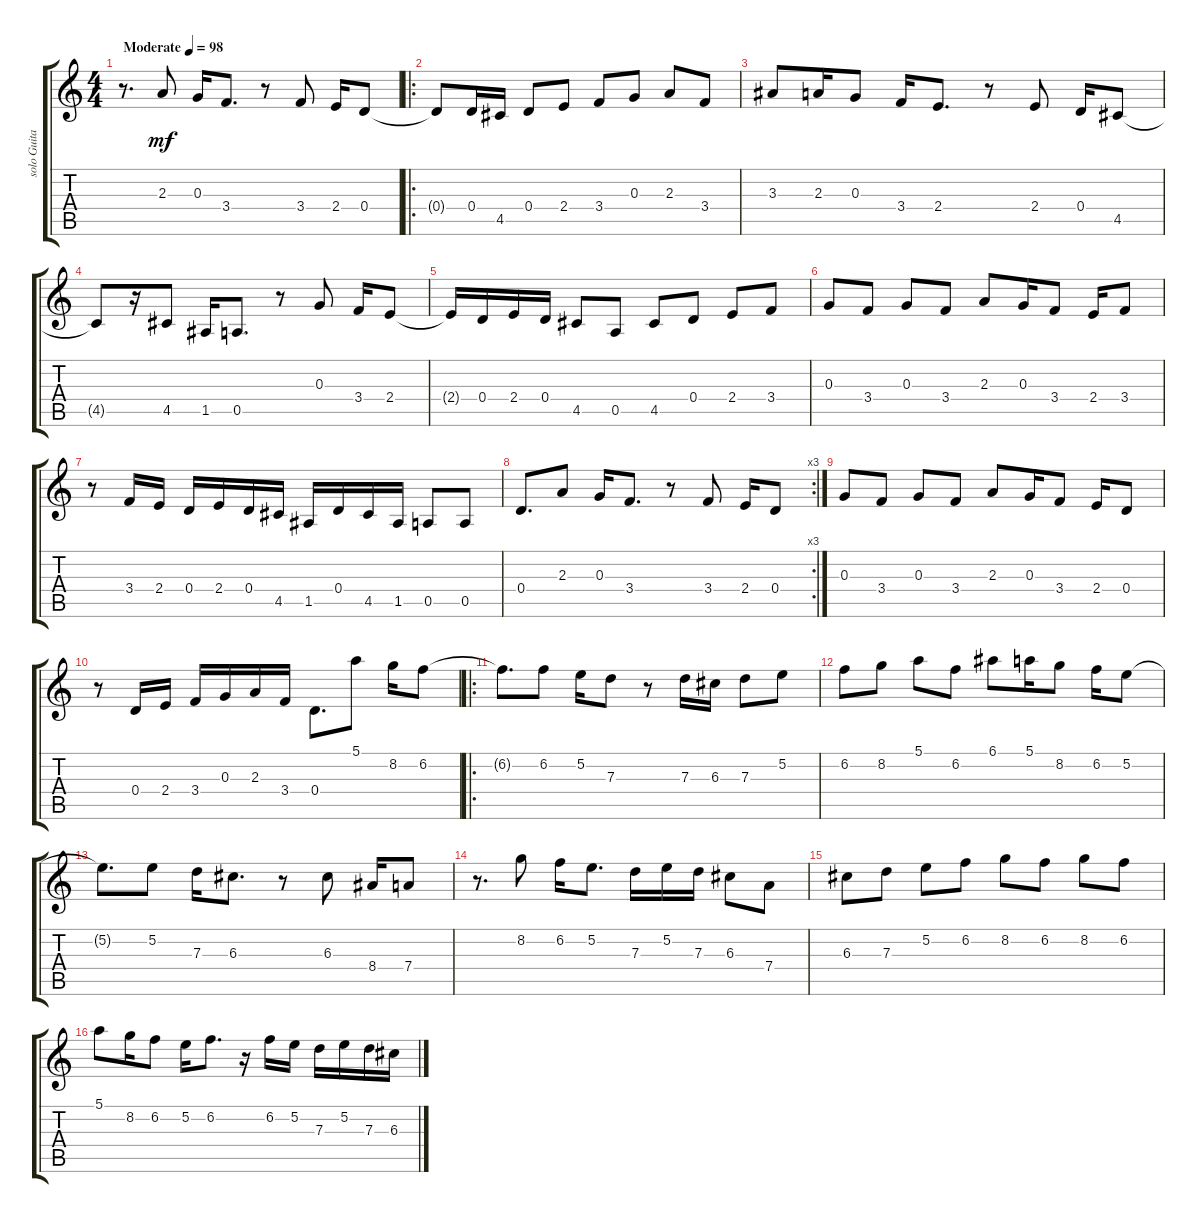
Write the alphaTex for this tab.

\track ("solo Guitar" "solo Guita") {instrument acousticguitarnylon}
\staff {score tabs}
\tuning (E4 B3 G3 D3 A2 E2) {hide}
\ts (4 4)
\tempo (98 "Moderate")
\clef g2
\ks c
r.8{d dy mf instrument acousticguitarnylon} 2.3.8 0.3.16 3.4.8{d} r.8 3.4.8 2.4.16 0.4.8 |
\ro
0.4{t}.8 0.4.16 4.5.16 0.4.8 2.4.8 3.4.8 0.3.8 2.3.8 3.4.8 |
3.3.8 2.3.16 0.3.8 3.4.16 2.4.8{d} r.8 2.4.8 0.4.16 4.5.8 |
4.5{t}.8 r.16 4.5.8 1.5.16 0.5.8{d} r.8 0.3.8 3.4.16 2.4.8 |
2.4{t}.16 0.4.16 2.4.16 0.4.16 4.5.8 0.5.8 4.5.8 0.4.8 2.4.8 3.4.8 |
0.3.8 3.4.8 0.3.8 3.4.8 2.3.8 0.3.16 3.4.8 2.4.16 3.4.8 |
r.8 3.4.16 2.4.16 0.4.16 2.4.16 0.4.16 4.5.16 1.5.16 0.4.16 4.5.16 1.5.16 0.5.8 0.5.8 |
\rc 3
0.4.8{d} 2.3.8 0.3.16 3.4.8{d} r.8 3.4.8 2.4.16 0.4.8 |
0.3.8 3.4.8 0.3.8 3.4.8 2.3.8 0.3.16 3.4.8 2.4.16 0.4.8 |
r.8 0.4.16 2.4.16 3.4.16 0.3.16 2.3.16 3.4.16 0.4.8{d} 5.1.8 8.2.16 6.2.8 |
\ro
6.2{t}.8{d} 6.2.8 5.2.16 7.3.8 r.8 7.3.16 6.3.16 7.3.8 5.2.8 |
6.2.8 8.2.8 5.1.8 6.2.8 6.1.8 5.1.16 8.2.8 6.2.16 5.2.8 |
5.2{t}.8{d} 5.2.8 7.3.16 6.3.8{d} r.8 6.3.8 8.4.16 7.4.8 |
r.8{d} 8.2.8 6.2.16 5.2.8{d} 7.3.16 5.2.16 7.3.16 6.3.8 7.4.8 |
6.3.8 7.3.8 5.2.8 6.2.8 8.2.8 6.2.8 8.2.8 6.2.8 |
5.1.8 8.2.16 6.2.8 5.2.16 6.2.8{d} r.16 6.2.16 5.2.16 7.3.16 5.2.16 7.3.16 6.3.16
